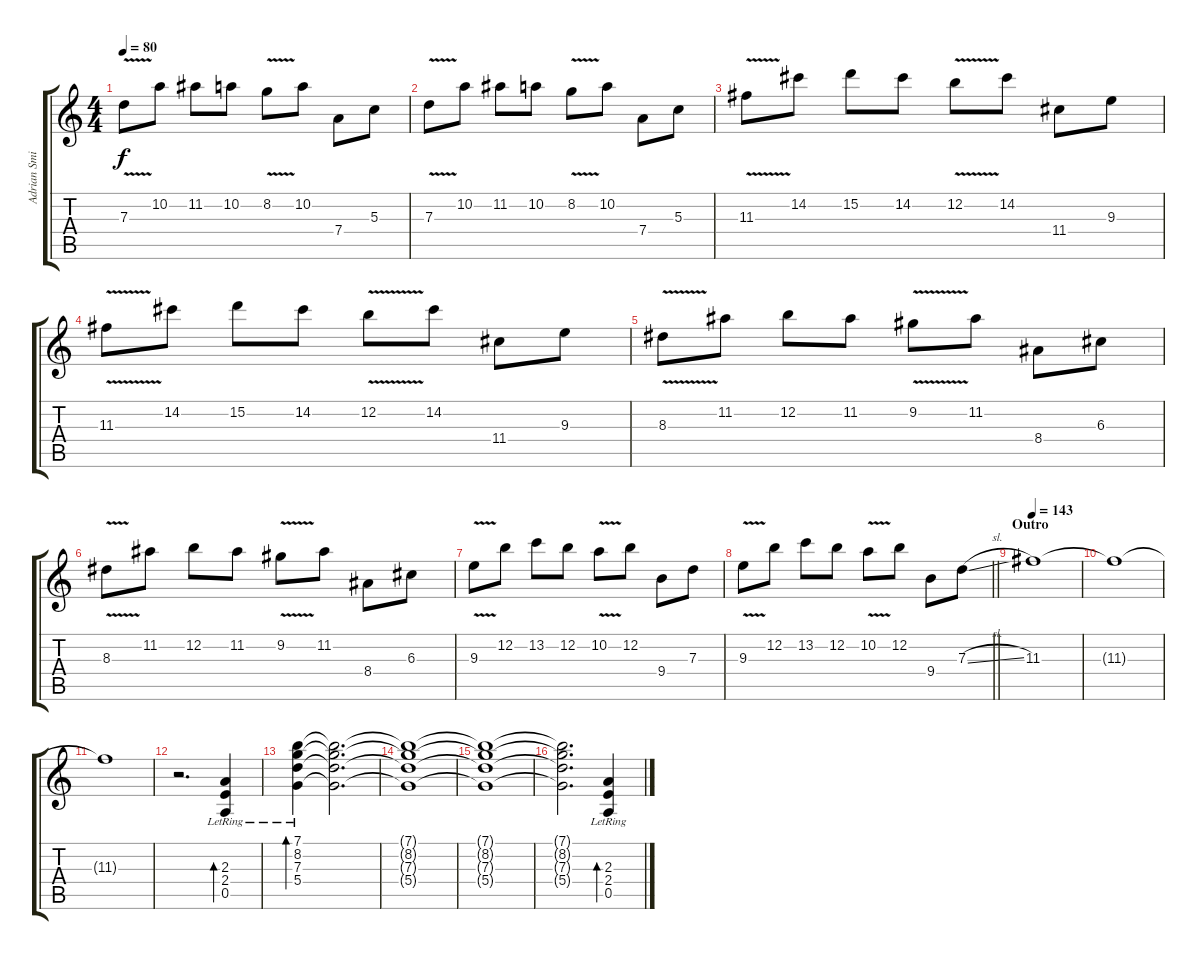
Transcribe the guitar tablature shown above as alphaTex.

\track ("Adrian Smith" "Adrian Smi") {instrument distortionguitar}
\staff {score tabs}
\tuning (E4 B3 G3 D3 A2 E2) {hide}
\ts (4 4)
\tempo 80
\clef g2
\ks c
7.3{v}.8{dy f} 10.2.8 11.2.8 10.2.8 8.2{v}.8 10.2.8 7.4.8 5.3.8 |
7.3{v}.8 10.2.8 11.2.8 10.2.8 8.2{v}.8 10.2.8 7.4.8 5.3.8 |
11.3{v}.8 14.2.8 15.2.8 14.2.8 12.2{v}.8 14.2.8 11.4.8 9.3.8 |
11.3{v}.8 14.2.8 15.2.8 14.2.8 12.2{v}.8 14.2.8 11.4.8 9.3.8 |
8.3{v}.8 11.2.8 12.2.8 11.2.8 9.2{v}.8 11.2.8 8.4.8 6.3.8 |
8.3{v}.8 11.2.8 12.2.8 11.2.8 9.2{v}.8 11.2.8 8.4.8 6.3.8 |
9.3{v}.8 12.2.8 13.2.8 12.2.8 10.2{v}.8 12.2.8 9.4.8 7.3.8 |
\barLineRight lightlight
9.3{v}.8 12.2.8 13.2.8 12.2.8 10.2{v}.8 12.2.8 9.4.8 7.3{sl}.8 |
\section ("" "Outro")
\tempo 143
11.3.1{volume 1} |
11.3{t}.1 |
11.3{t}.1 |
r.2{d} (2.3{lr} 2.4{lr} 0.5{lr}).4{bd 240 volume 8 instrument electricguitarclean} |
(7.1{lr} 8.2{lr} 7.3{lr} 5.4).4{bd 480} (7.1{t} 8.2{t} 7.3{t} 5.4{t}).2{d} |
(7.1{t} 8.2{t} 7.3{t} 5.4{t}).1 |
(7.1{t} 8.2{t} 7.3{t} 5.4{t}).1 |
(7.1{t} 8.2{t} 7.3{t} 5.4{t}).2{d} (2.3{lr} 2.4{lr} 0.5{lr}).4{bd 240}
